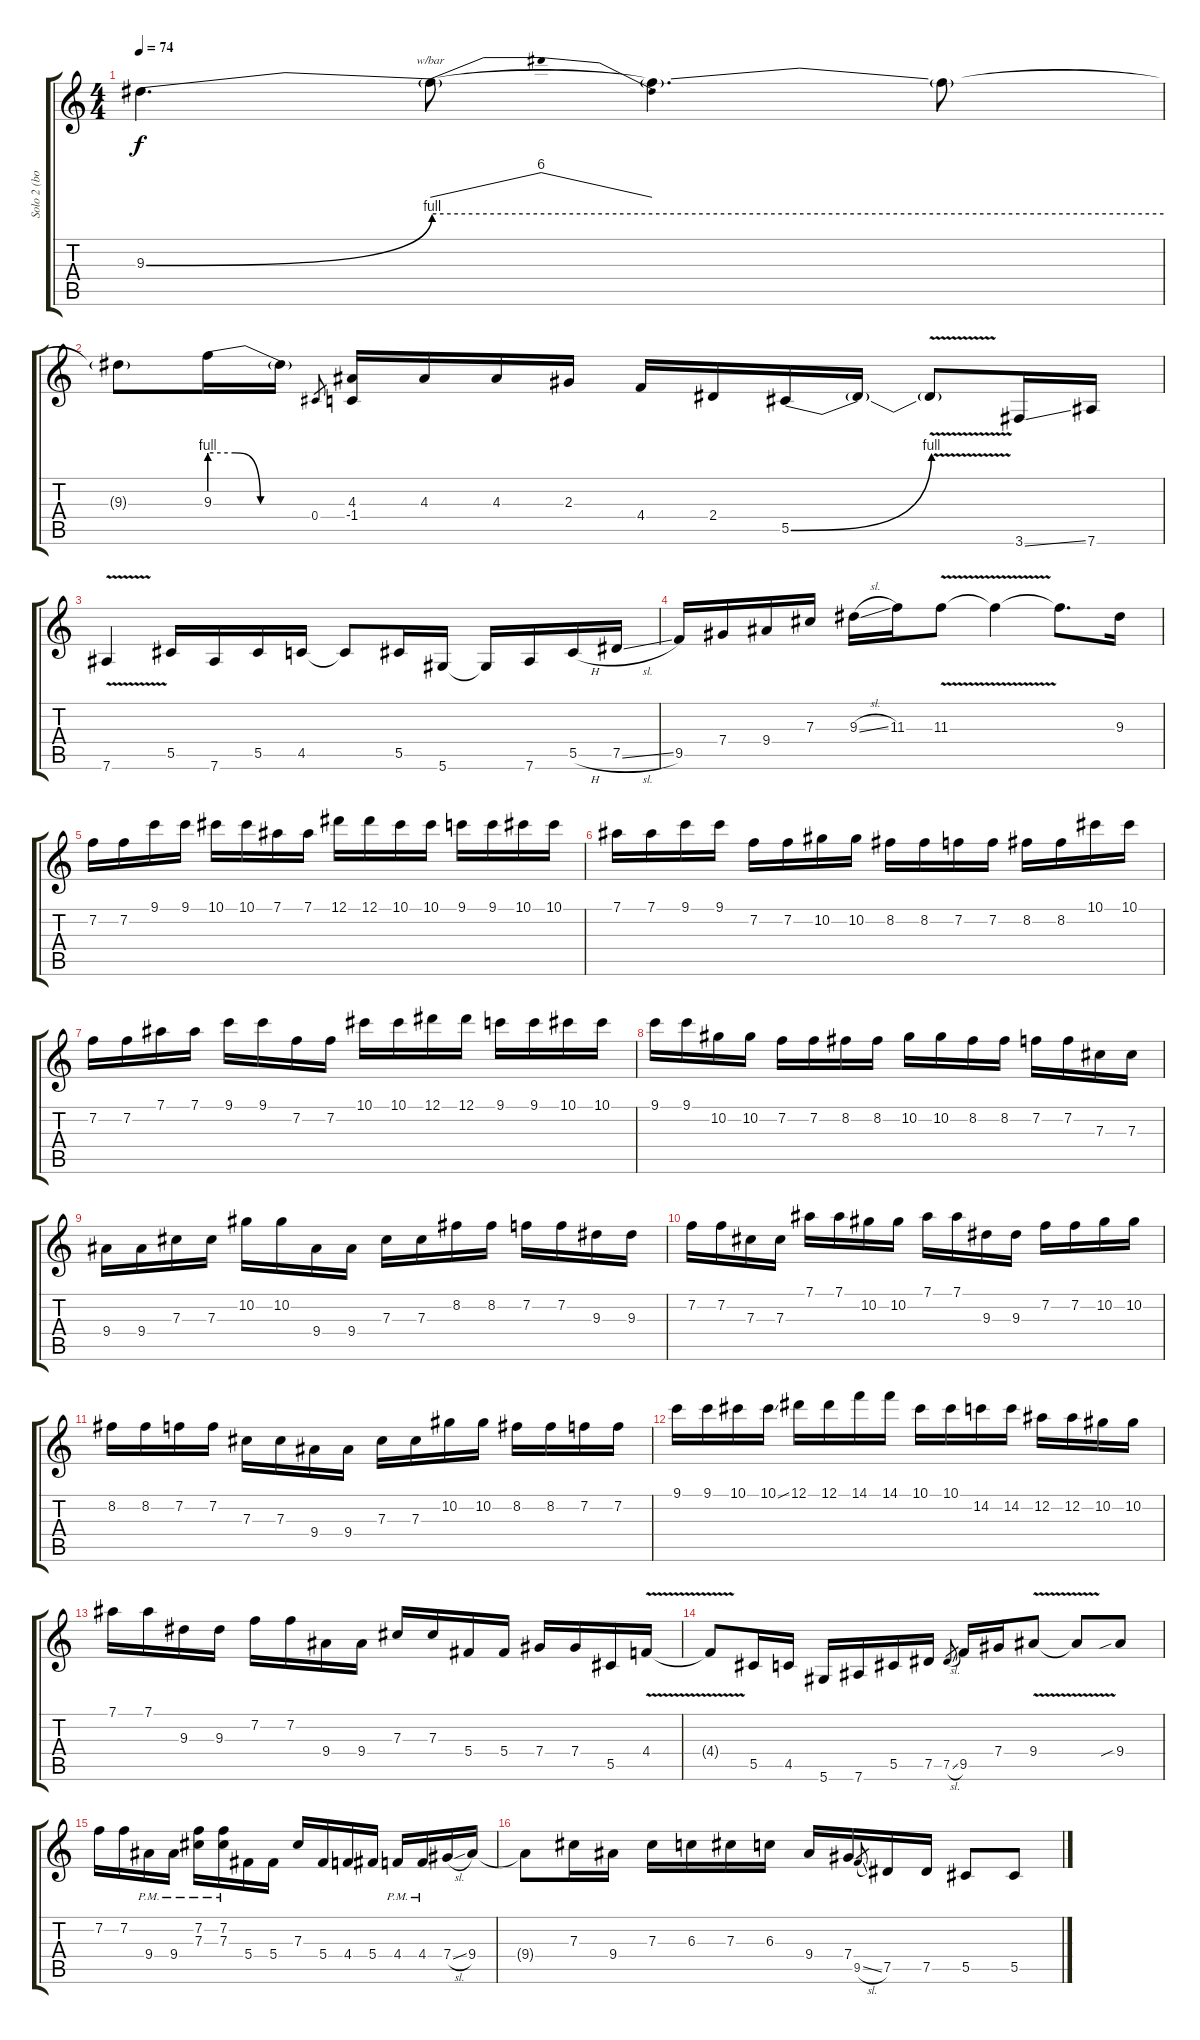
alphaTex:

\track ("Solo 2 (booster)" "Solo 2 (bo") {instrument overdrivenguitar}
\staff {score tabs}
\tuning (Eb4 Bb3 Gb3 Db3 Ab2 Eb2) {hide}
\ts (4 4)
\tempo 74
\clef g2
\ks c
9.3{be (bend 0 0 60 4)}.4{d dy f} 9.3{be (hold 0 4 60 4) t}.8{tbe (dip default 0 0 45 24 55 24 60 0)} 9.3{t}.4{d} 9.3{t}.8 |
9.3{t}.8 9.3{be (custom 0 4 15 4 30 0 60 0)}.16 9.3{t}.16 0.4.8{gr} (4.3 -1.4).16 4.3.16 4.3.16 2.3.16 4.4.16 2.4.16 5.5{be (bend 0 0 60 4)}.16 5.5{t}.16 5.5{v t}.8 3.6{ss}.16 7.6.16 |
7.6{v}.4 5.5.16 7.6.16 5.5.16 4.5.16 4.5{t}.8 5.5.16 5.6.16 5.6{t}.16 7.6.16 5.5{h}.16 7.5{sl}.16 |
9.5.16 7.4.16 9.4.16 7.3.16 9.3{sl}.16 11.3.16 11.3{v}.8 11.3{t}.4 11.3{t}.8{d} 9.3.16 |
7.2.16 7.2.16 9.1.16 9.1.16 10.1.16 10.1.16 7.1.16 7.1.16 12.1.16 12.1.16 10.1.16 10.1.16 9.1.16 9.1.16 10.1.16 10.1.16 |
7.1.16 7.1.16 9.1.16 9.1.16 7.2.16 7.2.16 10.2.16 10.2.16 8.2.16 8.2.16 7.2.16 7.2.16 8.2.16 8.2.16 10.1.16 10.1.16 |
7.2.16 7.2.16 7.1.16 7.1.16 9.1.16 9.1.16 7.2.16 7.2.16 10.1.16 10.1.16 12.1.16 12.1.16 9.1.16 9.1.16 10.1.16 10.1.16 |
9.1.16 9.1.16 10.2.16 10.2.16 7.2.16 7.2.16 8.2.16 8.2.16 10.2.16 10.2.16 8.2.16 8.2.16 7.2.16 7.2.16 7.3.16 7.3.16 |
9.4.16 9.4.16 7.3.16 7.3.16 10.2.16 10.2.16 9.4.16 9.4.16 7.3.16 7.3.16 8.2.16 8.2.16 7.2.16 7.2.16 9.3.16 9.3.16 |
7.2.16 7.2.16 7.3.16 7.3.16 7.1.16 7.1.16 10.2.16 10.2.16 7.1.16 7.1.16 9.3.16 9.3.16 7.2.16 7.2.16 10.2.16 10.2.16 |
8.2.16 8.2.16 7.2.16 7.2.16 7.3.16 7.3.16 9.4.16 9.4.16 7.3.16 7.3.16 10.2.16 10.2.16 8.2.16 8.2.16 7.2.16 7.2.16 |
9.1.16 9.1.16 10.1.16 10.1{ss}.16 12.1.16 12.1.16 14.1.16 14.1.16 10.1.16 10.1.16 14.2.16 14.2.16 12.2.16 12.2.16 10.2.16 10.2.16 |
7.1.16 7.1.16 9.3.16 9.3.16 7.2.16 7.2.16 9.4.16 9.4.16 7.3.16 7.3.16 5.4.16 5.4.16 7.4.16 7.4.16 5.5.16 4.4{v}.16 |
4.4{v t}.8 5.5.16 4.5.16 5.6.16 7.6.16 5.5.16 7.5.16 7.5{sl}.8{gr} 9.5.16 7.4.16 9.4{v}.8 9.4{v t}.8 9.4{sib}.8 |
7.2.16 7.2.16 9.4{pm}.16 9.4{pm}.16 (7.2 7.3{pm}).16 (7.2{pm} 7.3).16 5.4.16 5.4.16 7.3.16 5.4.16 4.4.16 5.4.16 4.4{pm}.16 4.4{pm}.16 7.4{sl}.16 9.4.16 |
9.4{t}.8 7.3.16 9.4.16 7.3.16 6.3.16 7.3.16 6.3.16 9.4.16 7.4.16 9.5{sl}.8{gr} 7.5.16 7.5.16 5.5.8 5.5.8
